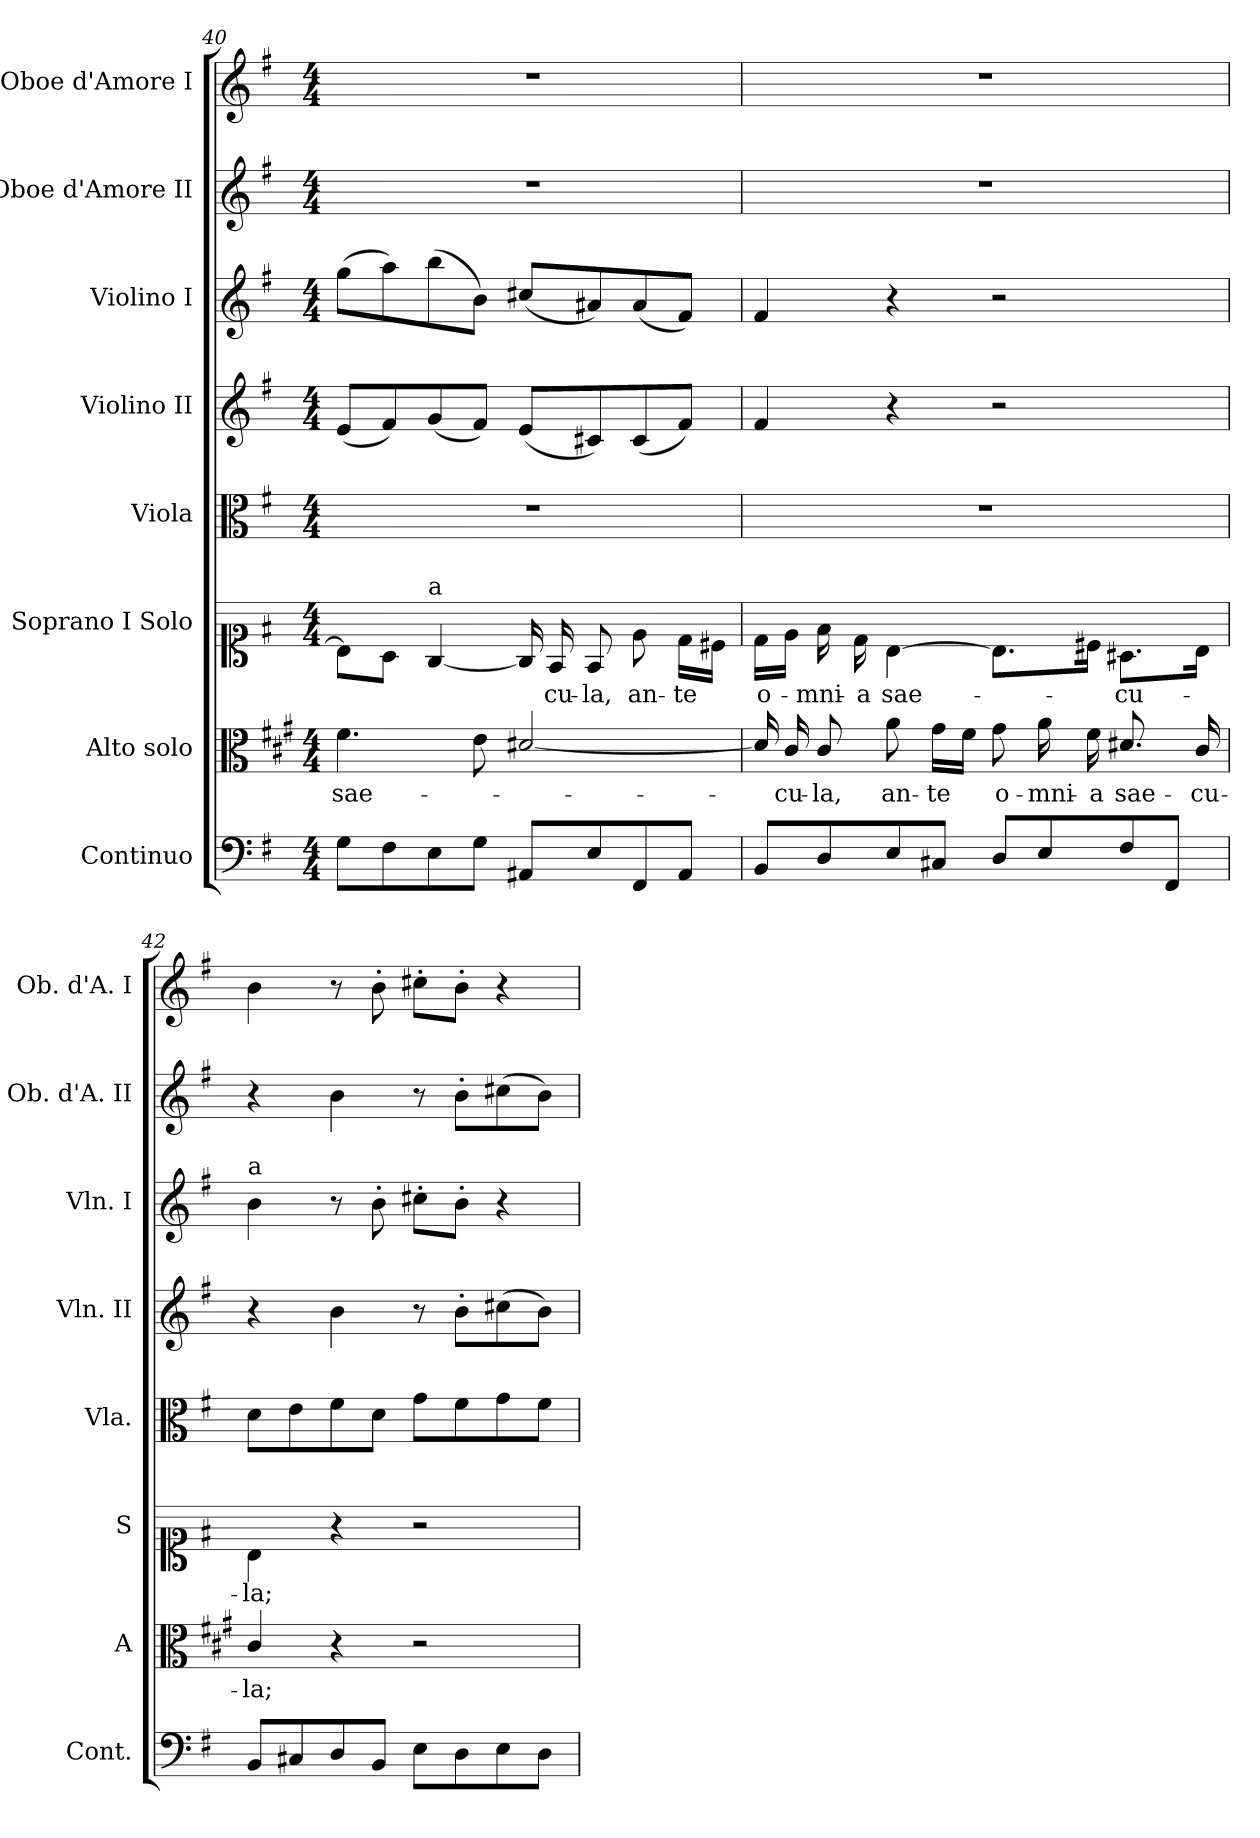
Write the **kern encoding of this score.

**kern	**kern	**text	**kern	**text	**kern	**kern	**kern	**kern	**kern
*part8	*part7	*part7	*part6	*part6	*part5	*part4	*part3	*part2	*part1
*staff8	*staff7	*staff7	*staff6	*staff6	*staff5	*staff4	*staff3	*staff2	*staff1
*I"Continuo	*I"Alto solo	*	*I"Soprano I Solo	*	*I"Viola	*I"Violino II	*I"Violino I	*I"Oboe d'Amore II	*I"Oboe d'Amore I
*I'Cont.	*I'A	*	*I'S	*	*I'Vla.	*I'Vln. II	*I'Vln. I	*I'Ob. d'A. II	*I'Ob. d'A. I
*clefF4	*clefC3	*	*clefC1	*	*clefC3	*clefG2	*clefG2	*clefG2	*clefG2
*	*ITrd1c2	*	*ITrd-7c-12	*	*	*	*	*	*
*k[f#]	*k[f#]	*	*k[f#]	*	*k[f#]	*k[f#]	*k[f#]	*k[f#]	*k[f#]
*M4/4	*M4/4	*	*M4/4	*	*M4/4	*M4/4	*M4/4	*M4/4	*M4/4
=40	=40	=40	=40	=40	=40	=40	=40	=40	=40
8G\L	4.e\	sae-	8b\L]	.	1r	(8e/L	(8gg\L	1r	1r
8F#\	.	.	8a\J	.	.	8f#/)	8aa\)	.	.
!	!	!	!LO:TX:a:t=a	!	!	!	!	!	!
8E\	.	.	[4g/	.	.	(8g/	(8bb\	.	.
8G\J	8d\	.	.	.	.	8f#/J)	8b\J)	.	.
8AA#X/L	[2c#X/	.	16g/]	.	.	(8e/L	(8cc#X/L	.	.
.	.	.	16f#/	-cu-	.	.	.	.	.
8E/	.	.	8f#/	-la,	.	8c#X/)	8a#X/)	.	.
8FF#/	.	.	8ee\	an-	.	(8c#/	(8a#/	.	.
8AA#/J	.	.	16dd\LL	-te	.	8f#/J)	8f#/J)	.	.
.	.	.	16cc#X\JJ	.	.	.	.	.	.
=41	=41	=41	=41	=41	=41	=41	=41	=41	=41
8BB/L	16c#/]	.	16dd\LL	o-	1r	4f#/	4f#/	1r	1r
.	16B/	-cu-	16ee\JJ	.	.	.	.	.	.
8D/	8B/	-la,	16ff#\	-mni-	.	.	.	.	.
.	.	.	16dd\	-a	.	.	.	.	.
8E/	8g\	an-	[4b\	sae-	.	4r	4r	.	.
8C#X/J	16f#\LL	-te	.	.	.	.	.	.	.
.	16e\JJ	.	.	.	.	.	.	.	.
8D/L	8f#\	o-	8.b\L]	.	.	2r	2r	.	.
8E/	16g\	-mni-	.	.	.	.	.	.	.
.	16e\	-a	16cc#X\Jk	.	.	.	.	.	.
8F#/	8.c#X/	sae-	8.a#X\L	-cu-	.	.	.	.	.
8FF#/J	.	.	.	.	.	.	.	.	.
.	16B/	-cu-	16b\Jk	.	.	.	.	.	.
=42	=42	=42	=42	=42	=42	=42	=42	=42	=42
!	!	!	!	!	!	!	!LO:TX:a:t=a	!	!
8BB/L	4B/	-la;	4b\	-la;	8d\L	4r	4b\	4r	4b\
8C#X/	.	.	.	.	8e\	.	.	.	.
8D/	4r	.	4r	.	8f#\	4b\	8r	4b\	8r
8BB/J	.	.	.	.	8d\J	.	8b'\	.	8b'\
8E\L	2r	.	2r	.	8g\L	8r	8cc#X'\L	8r	8cc#X'\L
8D\	.	.	.	.	8f#\	8b'\L	8b'\J	8b'\L	8b'\J
8E\	.	.	.	.	8g\	(8cc#X\	4r	(8cc#X\	4r
8D\J	.	.	.	.	8f#\J	8b\J)	.	8b\J)	.
=	=	=	=	=	=	=	=	=	=
*-	*-	*-	*-	*-	*-	*-	*-	*-	*-
